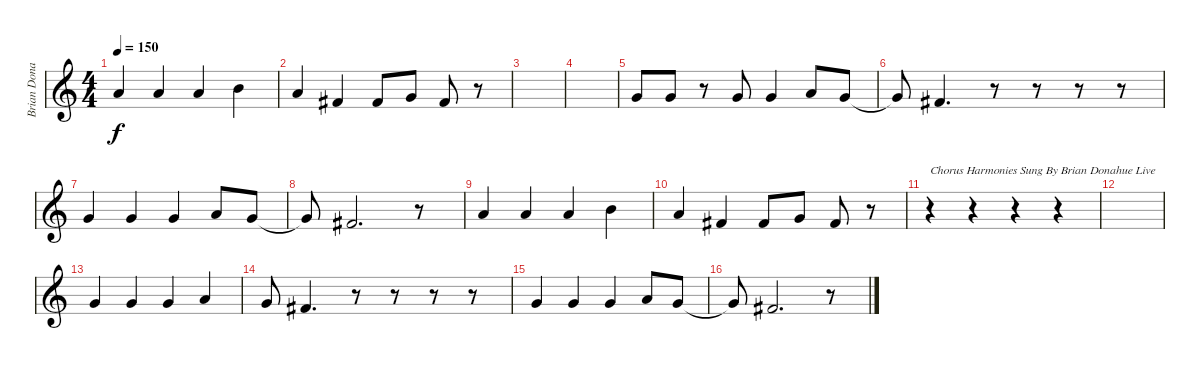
\track ("Brian Donahue (Backup Vocals/Harmonies)" "Brian Dona") {instrument clarinet}
\staff {score}
\tuning (E4 B3 G3 D3 A2 E2) {hide}
\ts (4 4)
\tempo 150
\clef g2
\ks c
10.2.4{dy f} 10.2.4 10.2.4 12.2.4 |
10.2.4 7.2.4 7.2.8 8.2.8 7.2.8 r.8 |
|
|
8.2.8 8.2.8 r.8 8.2.8 8.2.4 10.2.8 8.2.8 |
8.2{t}.8 7.2.4{d} r.8 r.8 r.8 r.8 |
8.2.4 8.2.4 8.2.4 10.2.8 8.2.8 |
8.2{t}.8 7.2.2{d} r.8 |
10.2.4 10.2.4 10.2.4 12.2.4 |
10.2.4 7.2.4 7.2.8 8.2.8 7.2.8 r.8 |
r.4{txt "Chorus Harmonies Sung By Brian Donahue Live" volume 10 balance 11} r.4 r.4 r.4 |
|
8.2.4 8.2.4 8.2.4 10.2.4 |
8.2.8 7.2.4{d} r.8 r.8 r.8 r.8 |
8.2.4 8.2.4 8.2.4 10.2.8 8.2.8 |
8.2{t}.8 7.2.2{d} r.8
